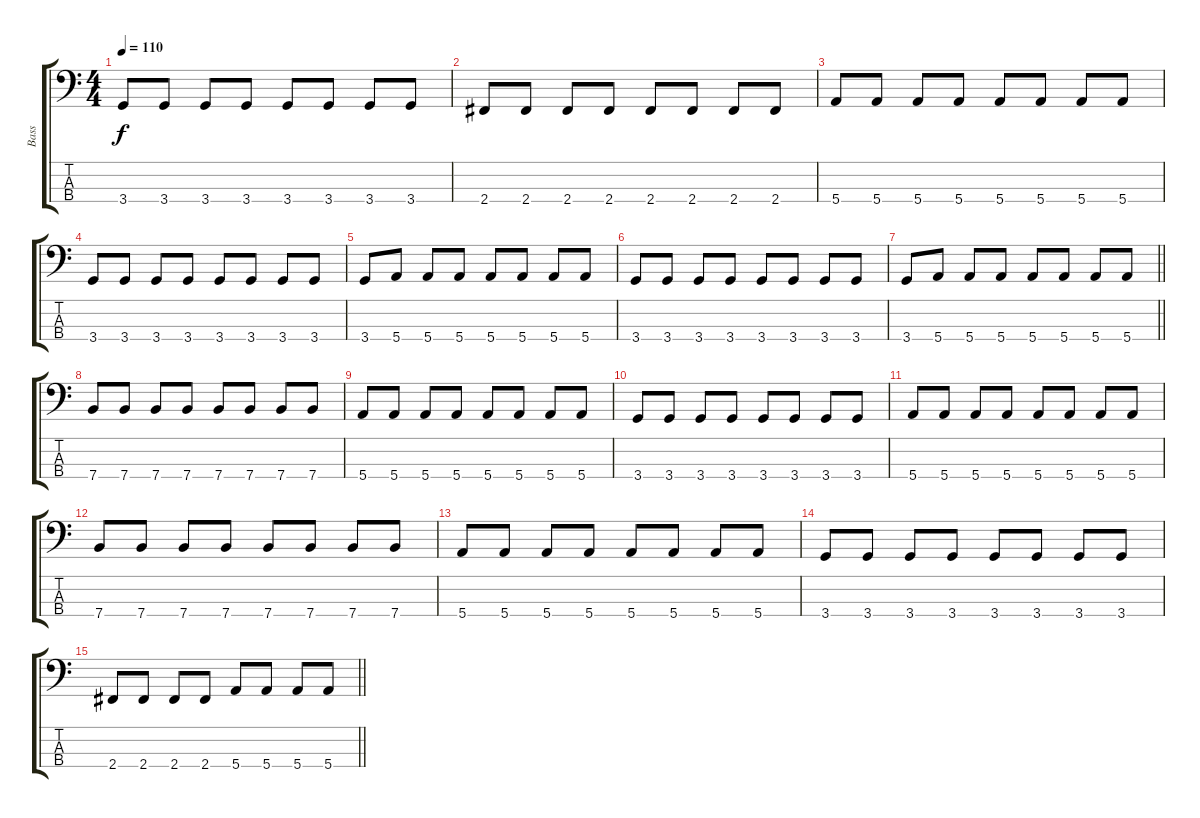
\track ("Bass" "Bass") {instrument electricbassfinger}
\staff {score tabs}
\tuning (G2 D2 A1 E1) {hide}
\ts (4 4)
\tempo 110
\clef f4
\ks c
3.4.8{dy f} 3.4.8 3.4.8 3.4.8 3.4.8 3.4.8 3.4.8 3.4.8 |
2.4.8 2.4.8 2.4.8 2.4.8 2.4.8 2.4.8 2.4.8 2.4.8 |
5.4.8 5.4.8 5.4.8 5.4.8 5.4.8 5.4.8 5.4.8 5.4.8 |
3.4.8 3.4.8 3.4.8 3.4.8 3.4.8 3.4.8 3.4.8 3.4.8 |
3.4.8 5.4.8 5.4.8 5.4.8 5.4.8 5.4.8 5.4.8 5.4.8 |
3.4.8 3.4.8 3.4.8 3.4.8 3.4.8 3.4.8 3.4.8 3.4.8 |
\barLineRight lightlight
3.4.8 5.4.8 5.4.8 5.4.8 5.4.8 5.4.8 5.4.8 5.4.8 |
7.4.8 7.4.8 7.4.8 7.4.8 7.4.8 7.4.8 7.4.8 7.4.8 |
5.4.8 5.4.8 5.4.8 5.4.8 5.4.8 5.4.8 5.4.8 5.4.8 |
3.4.8 3.4.8 3.4.8 3.4.8 3.4.8 3.4.8 3.4.8 3.4.8 |
5.4.8 5.4.8 5.4.8 5.4.8 5.4.8 5.4.8 5.4.8 5.4.8 |
7.4.8 7.4.8 7.4.8 7.4.8 7.4.8 7.4.8 7.4.8 7.4.8 |
5.4.8 5.4.8 5.4.8 5.4.8 5.4.8 5.4.8 5.4.8 5.4.8 |
3.4.8 3.4.8 3.4.8 3.4.8 3.4.8 3.4.8 3.4.8 3.4.8 |
\barLineRight lightlight
2.4.8 2.4.8 2.4.8 2.4.8 5.4.8 5.4.8 5.4.8 5.4.8
